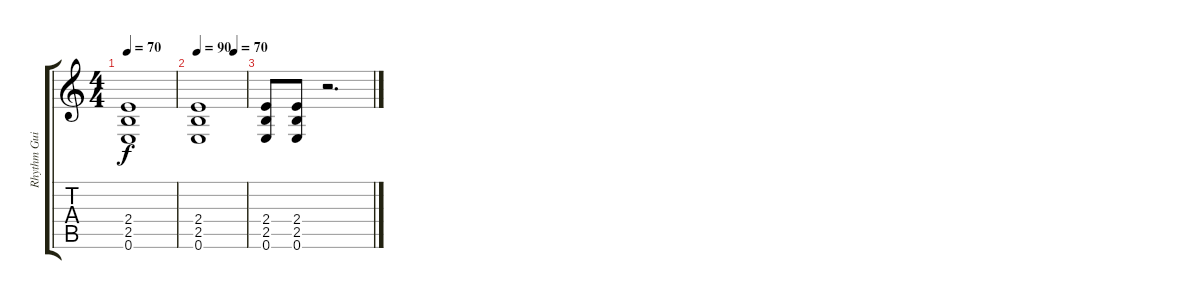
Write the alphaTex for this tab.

\track ("Rhythm Guitar" "Rhythm Gui") {instrument overdrivenguitar}
\staff {score tabs}
\tuning (E4 B3 G3 D3 A2 E2) {hide}
\ts (4 4)
\tempo 70
\clef g2
\ks c
(2.4{t} 2.5{t} 0.6{t}).1{dy f} |
\tempo 90
\tempo (70 0.75)
(2.4 2.5 0.6).1 |
(2.4 2.5 0.6).8 (2.4 2.5 0.6).8 r.2{d}
